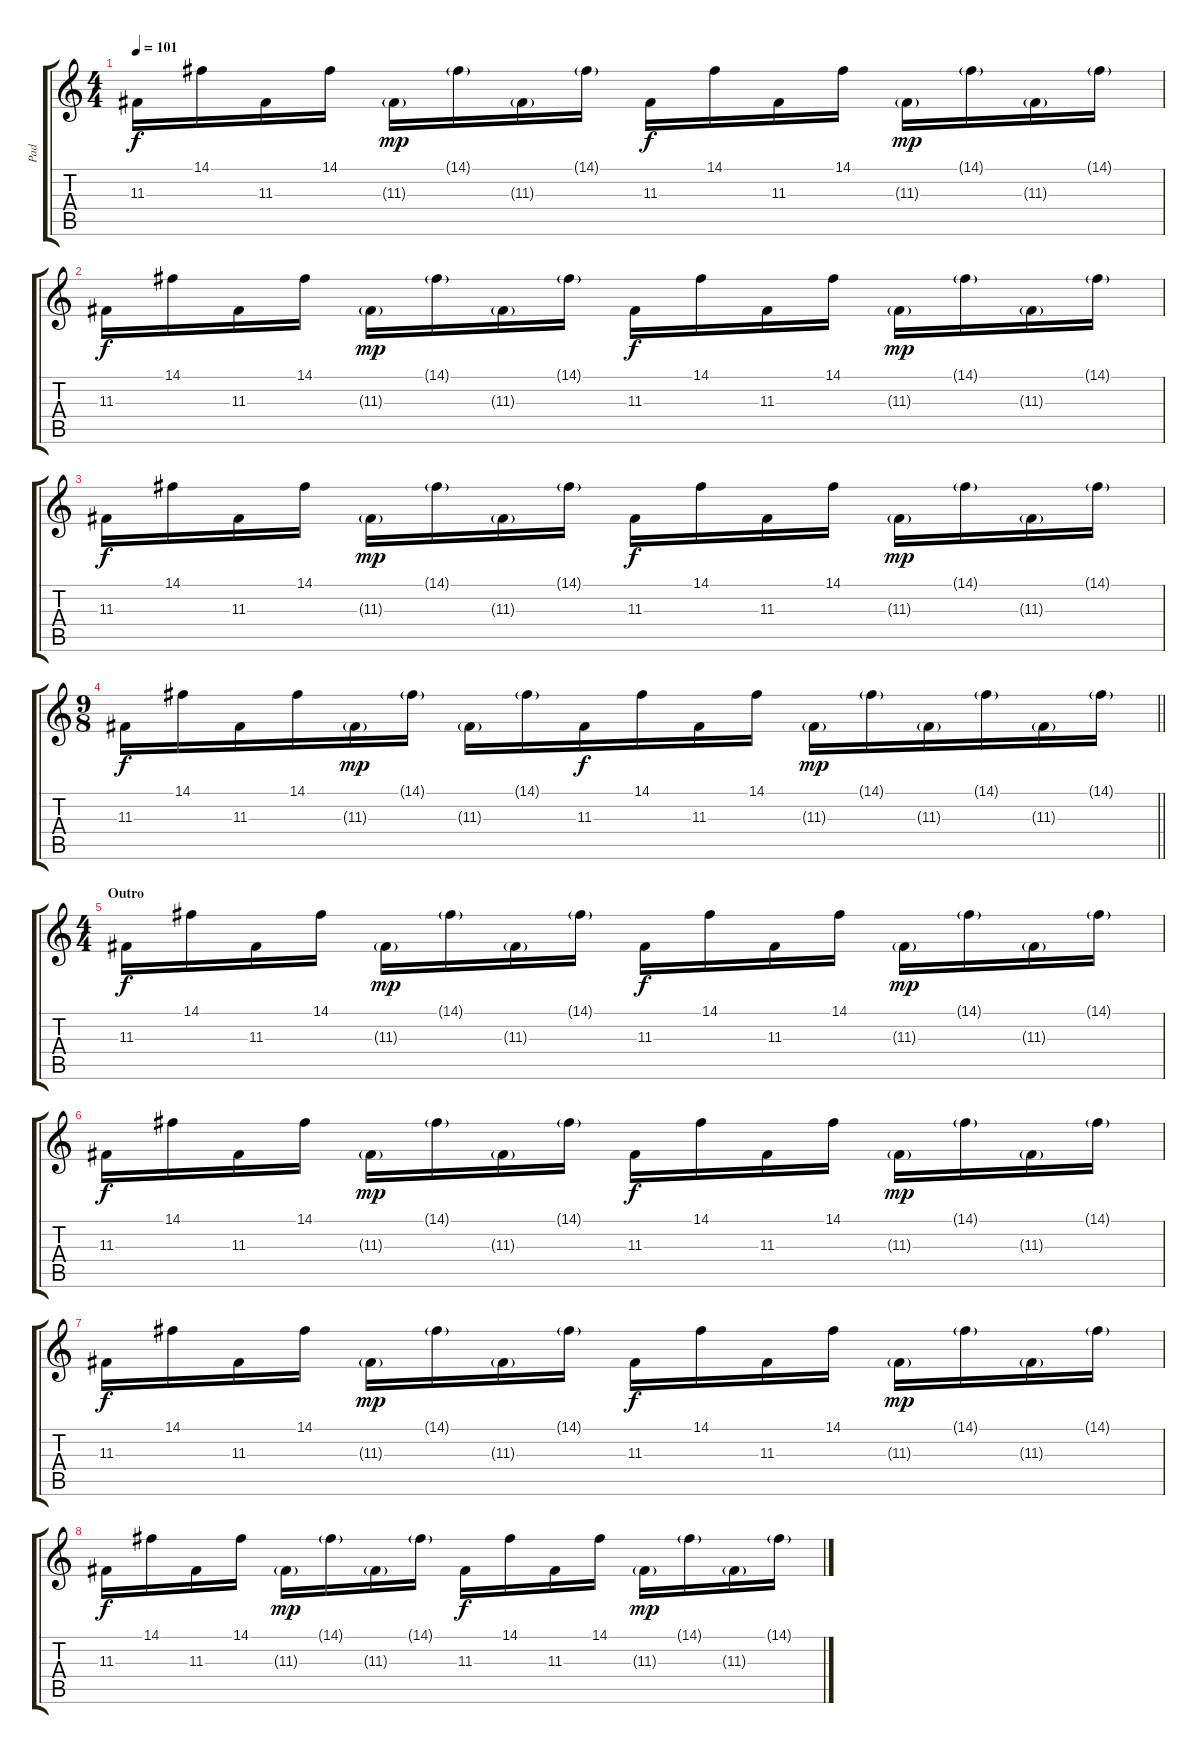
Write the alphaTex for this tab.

\track ("Pad" "Pad") {instrument lead6voice}
\staff {score tabs}
\tuning (E4 B3 G3 D3 A2 D2) {hide}
\ts (4 4)
\tempo 101
\clef g2
\ks c
11.3.16{dy f balance 14} 14.1.16 11.3.16 14.1.16{balance 3} 11.3{g}.16{dy mp} 14.1{g}.16 11.3{g}.16 14.1{g}.16 11.3.16{dy f balance 14} 14.1.16 11.3.16 14.1.16{balance 3} 11.3{g}.16{dy mp} 14.1{g}.16 11.3{g}.16 14.1{g}.16 |
11.3.16{dy f balance 14} 14.1.16 11.3.16 14.1.16{balance 3} 11.3{g}.16{dy mp} 14.1{g}.16 11.3{g}.16 14.1{g}.16 11.3.16{dy f balance 14} 14.1.16 11.3.16 14.1.16{balance 3} 11.3{g}.16{dy mp} 14.1{g}.16 11.3{g}.16 14.1{g}.16 |
11.3.16{dy f balance 14} 14.1.16 11.3.16 14.1.16{balance 3} 11.3{g}.16{dy mp} 14.1{g}.16 11.3{g}.16 14.1{g}.16 11.3.16{dy f balance 14} 14.1.16 11.3.16 14.1.16{balance 3} 11.3{g}.16{dy mp} 14.1{g}.16 11.3{g}.16 14.1{g}.16 |
\ts (9 8)
\barLineRight lightlight
11.3.16{dy f balance 14} 14.1.16 11.3.16 14.1.16{balance 3} 11.3{g}.16{dy mp} 14.1{g}.16 11.3{g}.16 14.1{g}.16 11.3.16{dy f balance 14} 14.1.16 11.3.16 14.1.16{balance 3} 11.3{g}.16{dy mp} 14.1{g}.16 11.3{g}.16 14.1{g}.16 11.3{g}.16 14.1{g}.16 |
\ts (4 4)
\section ("" "Outro")
11.3.16{dy f balance 14} 14.1.16 11.3.16 14.1.16{balance 3} 11.3{g}.16{dy mp} 14.1{g}.16 11.3{g}.16 14.1{g}.16 11.3.16{dy f balance 14} 14.1.16 11.3.16 14.1.16{balance 3} 11.3{g}.16{dy mp} 14.1{g}.16 11.3{g}.16 14.1{g}.16 |
11.3.16{dy f balance 14} 14.1.16 11.3.16 14.1.16{balance 3} 11.3{g}.16{dy mp} 14.1{g}.16 11.3{g}.16 14.1{g}.16 11.3.16{dy f balance 14} 14.1.16 11.3.16 14.1.16{balance 3} 11.3{g}.16{dy mp} 14.1{g}.16 11.3{g}.16 14.1{g}.16 |
11.3.16{dy f balance 14} 14.1.16 11.3.16 14.1.16{balance 3} 11.3{g}.16{dy mp} 14.1{g}.16 11.3{g}.16 14.1{g}.16 11.3.16{dy f balance 14} 14.1.16 11.3.16 14.1.16{balance 3} 11.3{g}.16{dy mp} 14.1{g}.16 11.3{g}.16 14.1{g}.16 |
11.3.16{dy f balance 14} 14.1.16 11.3.16 14.1.16{balance 3} 11.3{g}.16{dy mp} 14.1{g}.16 11.3{g}.16 14.1{g}.16 11.3.16{dy f balance 14} 14.1.16 11.3.16 14.1.16{balance 3} 11.3{g}.16{dy mp} 14.1{g}.16 11.3{g}.16 14.1{g}.16
